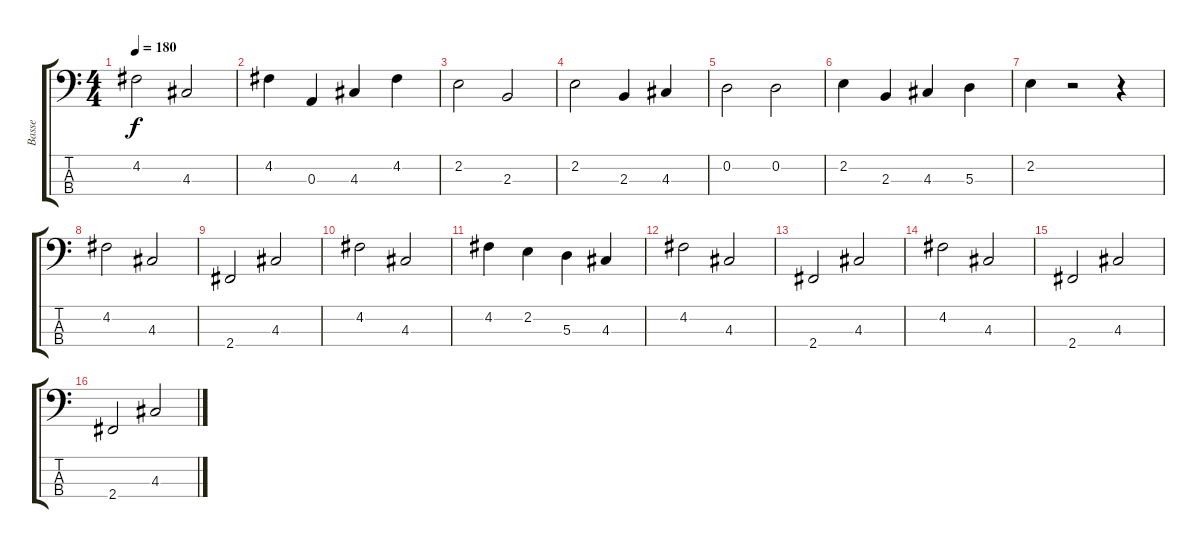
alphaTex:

\track ("Basse" "Basse") {instrument electricbassfinger}
\staff {score tabs}
\tuning (G2 D2 A1 E1) {hide}
\ts (4 4)
\tempo 180
\clef f4
\ks c
4.2.2{dy f} 4.3.2 |
4.2.4 0.3.4 4.3.4 4.2.4 |
2.2.2 2.3.2 |
2.2.2 2.3.4 4.3.4 |
0.2.2 0.2.2 |
2.2.4 2.3.4 4.3.4 5.3.4 |
2.2.4 r.2 r.4 |
4.2.2 4.3.2 |
2.4.2 4.3.2 |
4.2.2 4.3.2 |
4.2.4 2.2.4 5.3.4 4.3.4 |
4.2.2 4.3.2 |
2.4.2 4.3.2 |
4.2.2 4.3.2 |
2.4.2 4.3.2 |
2.4.2 4.3.2
